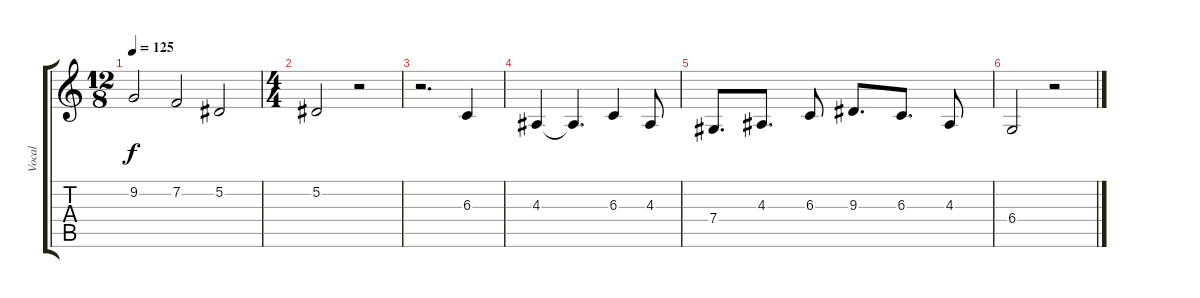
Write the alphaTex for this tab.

\track ("Vocal" "Vocal") {instrument synthbrass2}
\staff {score tabs}
\tuning (Eb4 Bb3 Gb3 Db3 Ab2 Eb2) {hide}
\ts (12 8)
\tempo 125
\clef g2
\ks c
9.2.2{dy f} 7.2.2 5.2.2 |
\ts (4 4)
5.2.2 r.2 |
r.2{d} 6.3.4 |
4.3.4 4.3{t}.4{d} 6.3.4 4.3.8 |
7.4.8{d} 4.3.8{d} 6.3.8 9.3.8{d} 6.3.8{d} 4.3.8 |
6.4.2 r.2
